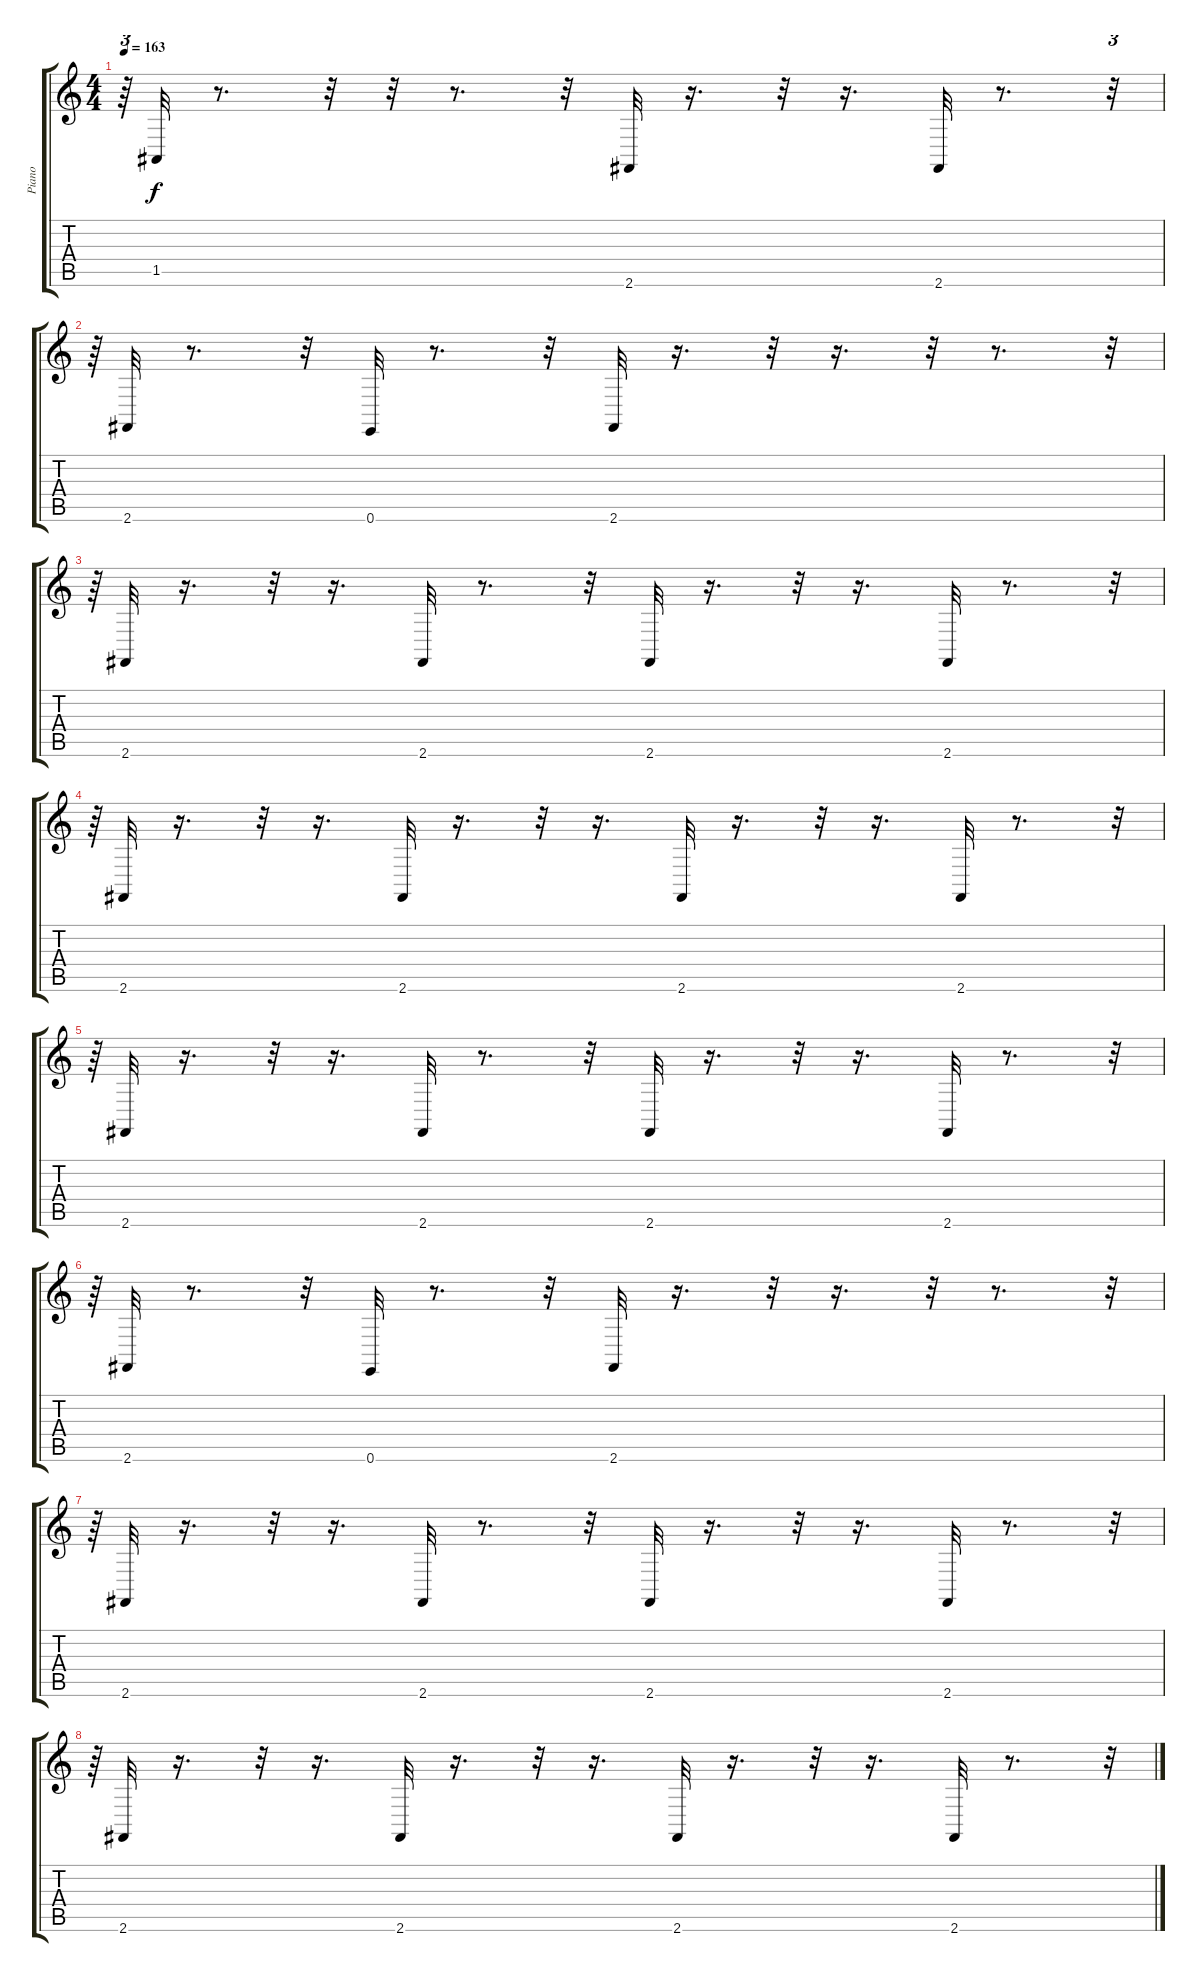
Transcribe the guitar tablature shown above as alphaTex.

\track ("Piano" "Piano") {instrument acousticgrandpiano}
\staff {score tabs}
\tuning (E4 B3 G3 D3 A2 E2) {hide}
\ts (4 4)
\tempo 163
\clef g2
\ks c
r.64{tu (3 2) dy f} 1.5.32 r.8{d} r.32 r.32 r.8{d} r.32 2.6.32 r.16{d} r.32 r.16{d} 2.6.32 r.8{d} r.32{tu (3 2)} |
r.64{tu (3 2)} 2.6.32 r.8{d} r.32 0.6.32 r.8{d} r.32 2.6.32 r.16{d} r.32 r.16{d} r.32 r.8{d} r.32{tu (3 2)} |
r.64{tu (3 2)} 2.6.32 r.16{d} r.32 r.16{d} 2.6.32 r.8{d} r.32 2.6.32 r.16{d} r.32 r.16{d} 2.6.32 r.8{d} r.32{tu (3 2)} |
r.64{tu (3 2)} 2.6.32 r.16{d} r.32 r.16{d} 2.6.32 r.16{d} r.32 r.16{d} 2.6.32 r.16{d} r.32 r.16{d} 2.6.32 r.8{d} r.32{tu (3 2)} |
r.64{tu (3 2)} 2.6.32 r.16{d} r.32 r.16{d} 2.6.32 r.8{d} r.32 2.6.32 r.16{d} r.32 r.16{d} 2.6.32 r.8{d} r.32{tu (3 2)} |
r.64{tu (3 2)} 2.6.32 r.8{d} r.32 0.6.32 r.8{d} r.32 2.6.32 r.16{d} r.32 r.16{d} r.32 r.8{d} r.32{tu (3 2)} |
r.64{tu (3 2)} 2.6.32 r.16{d} r.32 r.16{d} 2.6.32 r.8{d} r.32 2.6.32 r.16{d} r.32 r.16{d} 2.6.32 r.8{d} r.32{tu (3 2)} |
r.64{tu (3 2)} 2.6.32 r.16{d} r.32 r.16{d} 2.6.32 r.16{d} r.32 r.16{d} 2.6.32 r.16{d} r.32 r.16{d} 2.6.32 r.8{d} r.32{tu (3 2)}
